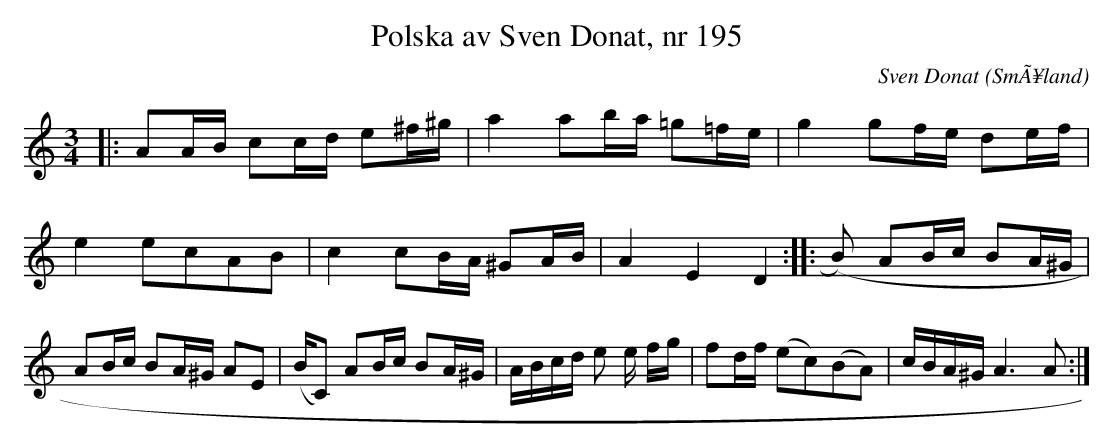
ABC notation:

X:1
T:Polska av Sven Donat, nr 195
T:
C:Sven Donat
O:SmÃ¥land
M:3/4
L:1/16
K:Am
|:A2AB c2cd e2^f^g | a4 a2ba =g2=fe | g4 g2fe d2ef |e4 e2c2A2B2 | c4 c2BA ^G2AB | A4 E4 D4 :| |: (B2) A2Bc B2A^G | A2Bc B2A^G A2E2 | (BC2) A2Bc B2A^G | ABcd e2 e fg 2 | f2df (e2c2)(B2A2) | cBA^G A6 A2 :|
